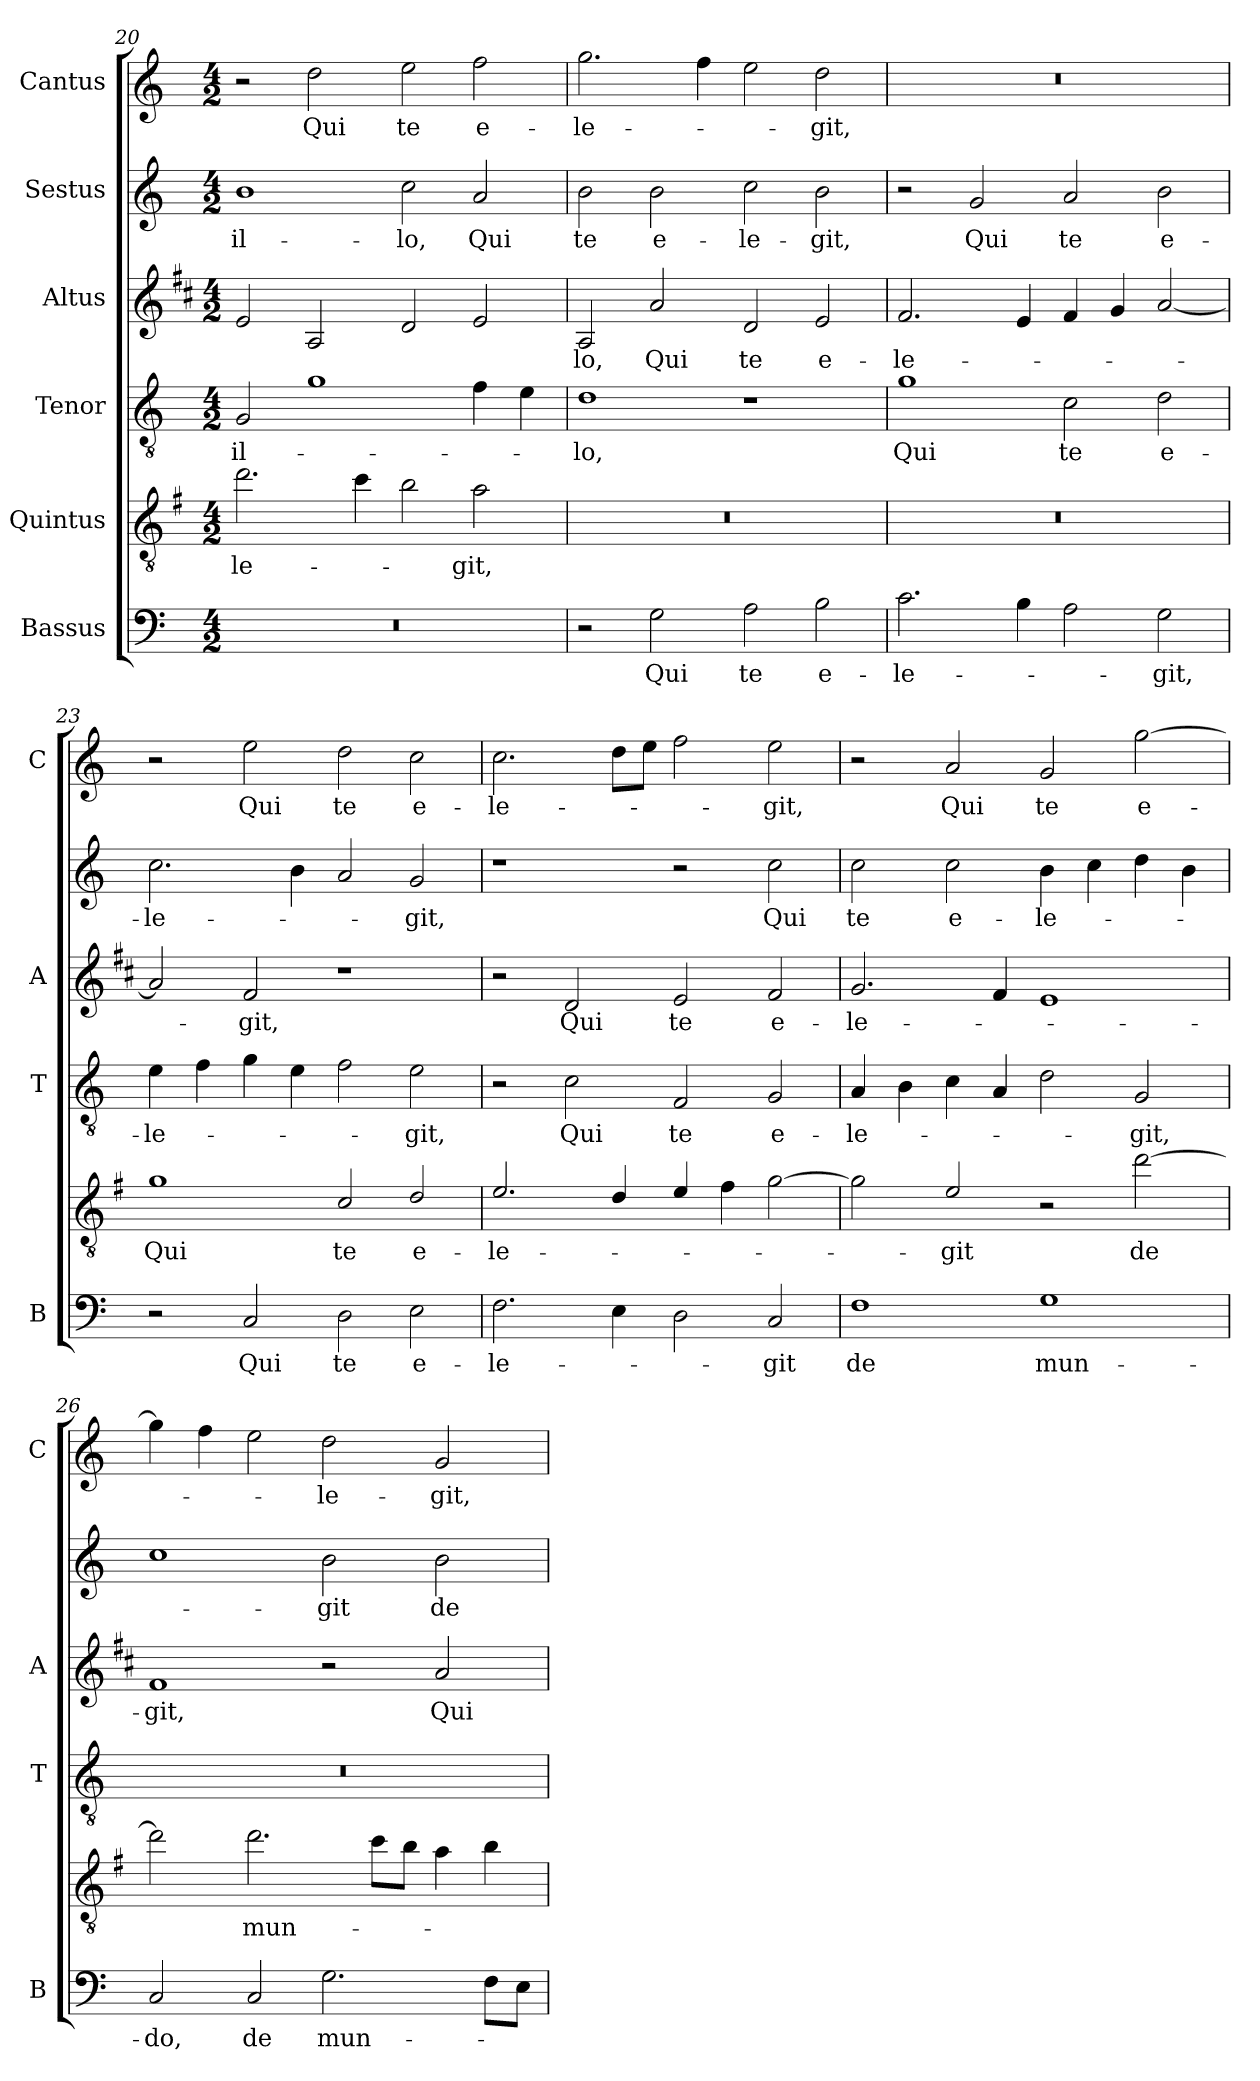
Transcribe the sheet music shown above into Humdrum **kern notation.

**kern	**text	**kern	**text	**kern	**text	**kern	**text	**kern	**text	**kern	**text
*part6	*part6	*part5	*part5	*part4	*part4	*part3	*part3	*part2	*part2	*part1	*part1
*staff6	*staff6	*staff5	*staff5	*staff4	*staff4	*staff3	*staff3	*staff2	*staff2	*staff1	*staff1
*I"Bassus	*	*I"Quintus	*	*I"Tenor	*	*I"Altus	*	*I"Sestus	*	*I"Cantus	*
*I'B	*	*	*	*I'T	*	*I'A	*	*	*	*I'C	*
*clefF4	*	*clefGv2	*	*clefGv2	*	*clefG2	*	*clefG2	*	*clefG2	*
*	*	*ITrd4c7	*	*	*	*ITrd1c2	*	*	*	*	*
*k[]	*	*k[]	*	*k[]	*	*k[]	*	*k[]	*	*k[]	*
*C:	*	*C:	*	*C:	*	*C:	*	*C:	*	*C:	*
*M4/2	*	*M4/2	*	*M4/2	*	*M4/2	*	*M4/2	*	*M4/2	*
=20	=20	=20	=20	=20	=20	=20	=20	=20	=20	=20	=20
!	!	!	!LO:LY:b	!	!LO:LY:b	!	!	!	!LO:LY:b	!	!
0r	.	2.g\	-le-	2G/	il-	2d/	.	1b	il-	2r	.
!	!	!	!	!	!	!	!	!	!	!	!LO:LY:b
.	.	.	.	1g	.	2G/	.	.	.	2dd\	Qui
.	.	4f\	.	.	.	.	.	.	.	.	.
!	!	!	!	!	!	!	!	!	!LO:LY:b	!	!LO:LY:b
.	.	2e\	.	.	.	2c/	.	2cc\	-lo,	2ee\	te
!	!	!	!LO:LY:b	!	!	!	!	!	!LO:LY:b	!	!LO:LY:b
.	.	2d\	-git,	4f\	.	2d/	.	2a/	Qui	2ff\	e-
.	.	.	.	4e\	.	.	.	.	.	.	.
=21	=21	=21	=21	=21	=21	=21	=21	=21	=21	=21	=21
!	!	!	!	!	!LO:LY:b	!	!LO:LY:b	!	!LO:LY:b	!	!LO:LY:b
2r	.	0r	.	1d	-lo,	2G/	-lo,	2b\	te	2.gg\	-le-
!	!LO:LY:b	!	!	!	!	!	!LO:LY:b	!	!LO:LY:b	!	!
2G\	Qui	.	.	.	.	2g/	Qui	2b\	e-	.	.
.	.	.	.	.	.	.	.	.	.	4ff\	.
!	!LO:LY:b	!	!	!	!	!	!LO:LY:b	!	!LO:LY:b	!	!
2A\	te	.	.	1r	.	2c/	te	2cc\	-le-	2ee\	.
!	!LO:LY:b	!	!	!	!	!	!LO:LY:b	!	!LO:LY:b	!	!LO:LY:b
2B\	e-	.	.	.	.	2d/	e-	2b\	-git,	2dd\	-git,
=22	=22	=22	=22	=22	=22	=22	=22	=22	=22	=22	=22
!	!LO:LY:b	!	!	!	!LO:LY:b	!	!LO:LY:b	!	!	!	!
2.c\	-le-	0r	.	1g	Qui	2.e/	-le-	2r	.	0r	.
!	!	!	!	!	!	!	!	!	!LO:LY:b	!	!
.	.	.	.	.	.	.	.	2g/	Qui	.	.
4B\	.	.	.	.	.	4d/	.	.	.	.	.
!	!	!	!	!	!LO:LY:b	!	!	!	!LO:LY:b	!	!
2A\	.	.	.	2c\	te	4e/	.	2a/	te	.	.
.	.	.	.	.	.	4f/	.	.	.	.	.
!	!LO:LY:b	!	!	!	!LO:LY:b	!	!	!	!LO:LY:b	!	!
2G\	-git,	.	.	2d\	e-	[2g/	.	2b\	e-	.	.
!!LO:LB:g=z
=23	=23	=23	=23	=23	=23	=23	=23	=23	=23	=23	=23
!	!	!	!LO:LY:b	!	!LO:LY:b	!	!	!	!LO:LY:b	!	!
2r	.	1c	Qui	4e\	-le-	2g/]	.	2.cc\	-le-	2r	.
.	.	.	.	4f\	.	.	.	.	.	.	.
!	!LO:LY:b	!	!	!	!	!	!LO:LY:b	!	!	!	!LO:LY:b
2C/	Qui	.	.	4g\	.	2e/	-git,	.	.	2ee\	Qui
.	.	.	.	4e\	.	.	.	4b\	.	.	.
!	!LO:LY:b	!	!LO:LY:b	!	!	!	!	!	!	!	!LO:LY:b
2D\	te	2F/	te	2f\	.	1r	.	2a/	.	2dd\	te
!	!LO:LY:b	!	!LO:LY:b	!	!LO:LY:b	!	!	!	!LO:LY:b	!	!LO:LY:b
2E\	e-	2G/	e-	2e\	-git,	.	.	2g/	-git,	2cc\	e-
=24	=24	=24	=24	=24	=24	=24	=24	=24	=24	=24	=24
!	!LO:LY:b	!	!LO:LY:b	!	!	!	!	!	!	!	!LO:LY:b
2.F\	-le-	2.A/	-le-	2r	.	2r	.	1r	.	2.cc\	-le-
!	!	!	!	!	!LO:LY:b	!	!LO:LY:b	!	!	!	!
.	.	.	.	2c\	Qui	2c/	Qui	.	.	.	.
4E\	.	4G/	.	.	.	.	.	.	.	8dd\L	.
.	.	.	.	.	.	.	.	.	.	8ee\J	.
!	!	!	!	!	!LO:LY:b	!	!LO:LY:b	!	!	!	!
2D\	.	4A/	.	2F/	te	2d/	te	2r	.	2ff\	.
.	.	4B\	.	.	.	.	.	.	.	.	.
!	!LO:LY:b	!	!	!	!LO:LY:b	!	!LO:LY:b	!	!LO:LY:b	!	!LO:LY:b
2C/	-git	[2c\	.	2G/	e-	2e/	e-	2cc\	Qui	2ee\	-git,
=25	=25	=25	=25	=25	=25	=25	=25	=25	=25	=25	=25
!	!LO:LY:b	!	!	!	!LO:LY:b	!	!LO:LY:b	!	!LO:LY:b	!	!
1F	de	2c\]	.	4A/	-le-	2.f/	-le-	2cc\	te	2r	.
.	.	.	.	4B\	.	.	.	.	.	.	.
!	!	!	!LO:LY:b	!	!	!	!	!	!LO:LY:b	!	!LO:LY:b
.	.	2A/	-git	4c\	.	.	.	2cc\	e-	2a/	Qui
.	.	.	.	4A/	.	4e/	.	.	.	.	.
!	!LO:LY:b	!	!	!	!	!	!	!	!LO:LY:b	!	!LO:LY:b
1G	mun-	2r	.	2d\	.	1d	.	4b\	-le-	2g/	te
.	.	.	.	.	.	.	.	4cc\	.	.	.
!	!	!	!LO:LY:b	!	!LO:LY:b	!	!	!	!	!	!LO:LY:b
.	.	[2g\	de	2G/	-git,	.	.	4dd\	.	[2gg\	e-
.	.	.	.	.	.	.	.	4b\	.	.	.
=26	=26	=26	=26	=26	=26	=26	=26	=26	=26	=26	=26
!	!LO:LY:b	!	!	!	!	!	!LO:LY:b	!	!	!	!
2C/	-do,	2g\]	.	0r	.	1e	-git,	1cc	.	4gg\]	.
.	.	.	.	.	.	.	.	.	.	4ff\	.
!	!LO:LY:b	!	!LO:LY:b	!	!	!	!	!	!	!	!
2C/	de	2.g\	mun-	.	.	.	.	.	.	2ee\	.
!	!LO:LY:b	!	!	!	!	!	!	!	!LO:LY:b	!	!LO:LY:b
2.G\	mun-	.	.	.	.	2r	.	2b\	-git	2dd\	-le-
.	.	8f\L	.	.	.	.	.	.	.	.	.
.	.	8e\J	.	.	.	.	.	.	.	.	.
!	!	!	!	!	!	!	!LO:LY:b	!	!LO:LY:b	!	!LO:LY:b
.	.	4d\	.	.	.	2g/	Qui	2b\	de	2g/	-git,
8F\L	.	4e\	.	.	.	.	.	.	.	.	.
8E\J	.	.	.	.	.	.	.	.	.	.	.
=	=	=	=	=	=	=	=	=	=	=	=
*-	*-	*-	*-	*-	*-	*-	*-	*-	*-	*-	*-
